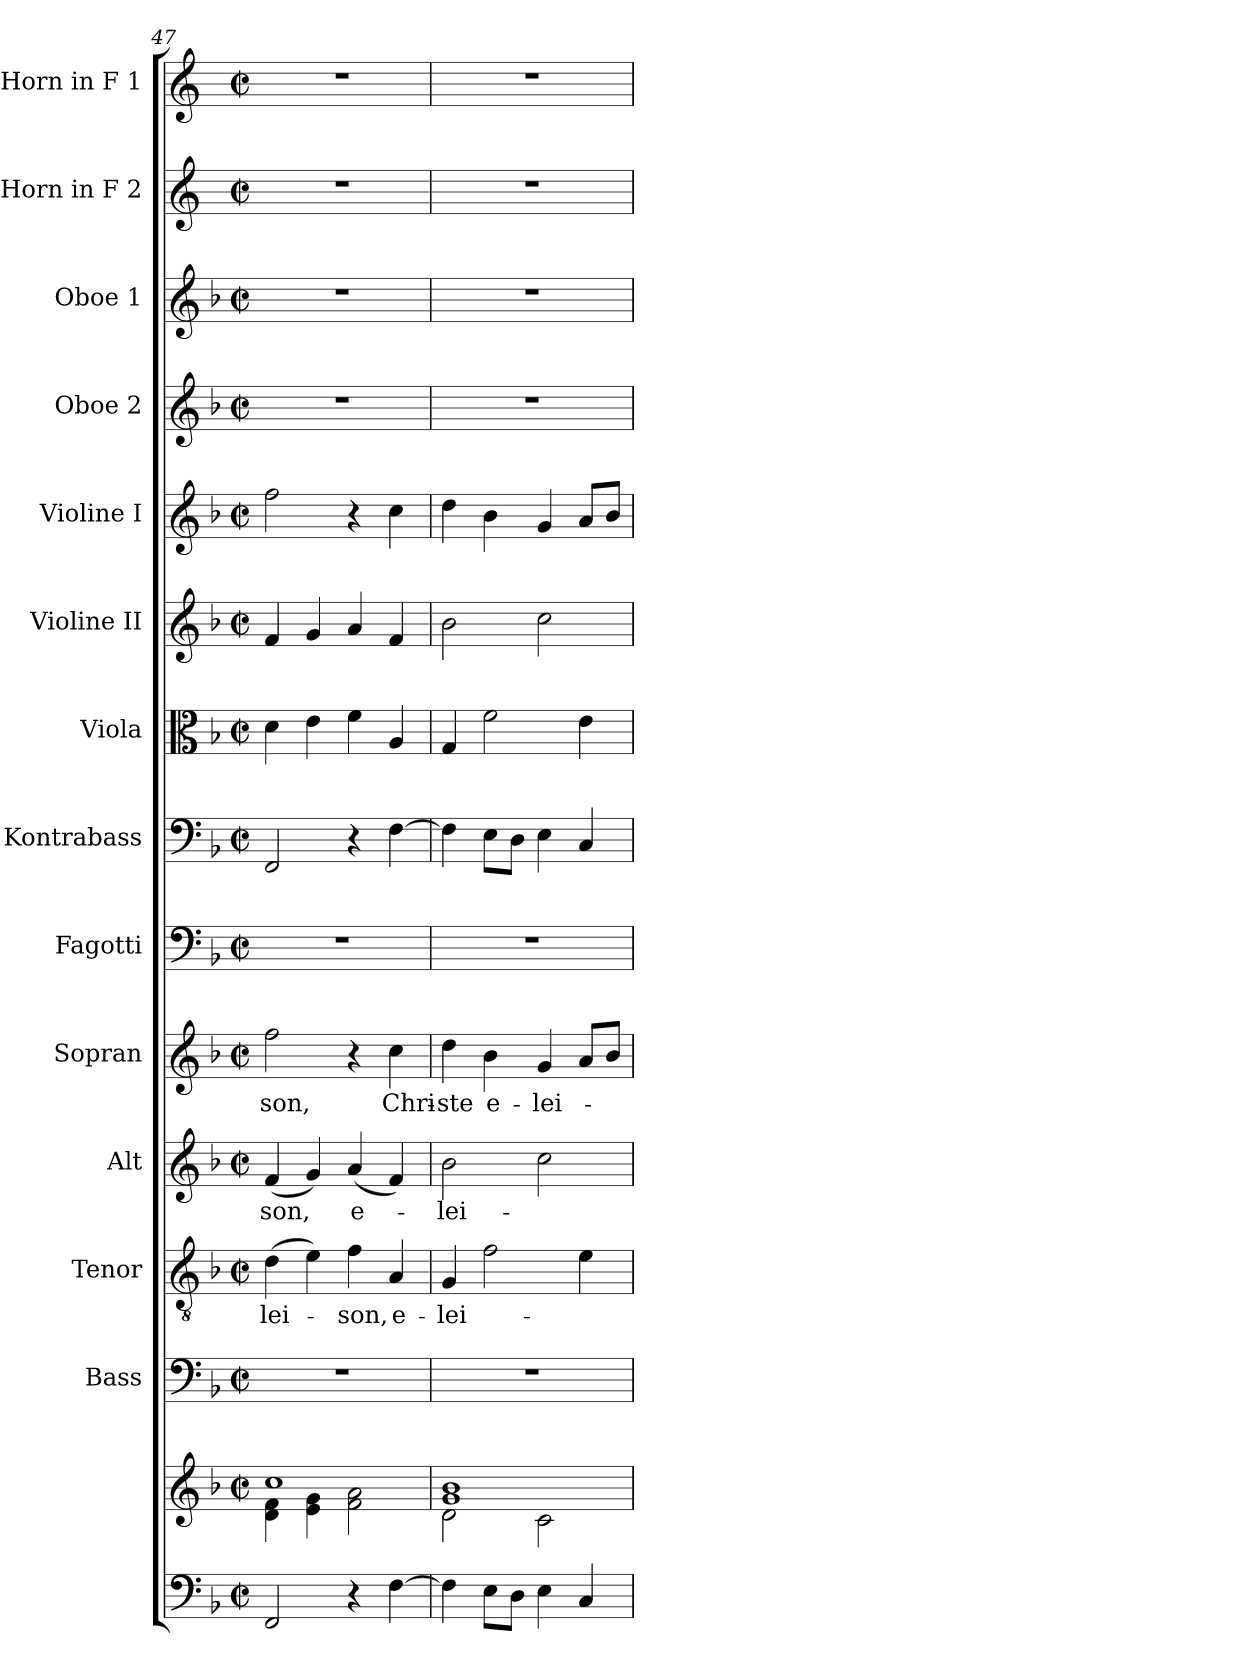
**kern	**kern	**kern	**kern	**text	**kern	**text	**kern	**text	**kern	**kern	**kern	**kern	**kern	**kern	**kern	**kern	**kern
*part14	*part14	*part13	*part12	*part12	*part11	*part11	*part10	*part10	*part9	*part8	*part7	*part6	*part5	*part4	*part3	*part2	*part1
*staff15	*staff14	*staff13	*staff12	*staff12	*staff11	*staff11	*staff10	*staff10	*staff9	*staff8	*staff7	*staff6	*staff5	*staff4	*staff3	*staff2	*staff1
*	*	*I"Bass	*I"Tenor	*	*I"Alt	*	*I"Sopran	*	*I"Fagotti	*I"Kontrabass	*I"Viola	*I"Violine II	*I"Violine I	*I"Oboe 2	*I"Oboe 1	*I"Horn in F 2	*I"Horn in F 1
*	*	*I'B.	*I'T.	*	*I'A.	*	*I'S.	*	*I'Fg.	*I'Kb.	*I'Vla.	*I'Vl. II	*I'Vl. I	*I'Ob. 2	*I'Ob. 1	*	*
*clefF4	*clefG2	*clefF4	*clefGv2	*	*clefG2	*	*clefG2	*	*clefF4	*clefF4	*clefC3	*clefG2	*clefG2	*clefG2	*clefG2	*clefG2	*clefG2
*	*	*	*	*	*	*	*	*	*	*ITrd7c12	*	*	*	*	*	*ITrd4c7	*ITrd4c7
*k[b-]	*k[b-]	*k[b-]	*k[b-]	*	*k[b-]	*	*k[b-]	*	*k[b-]	*k[b-]	*k[b-]	*k[b-]	*k[b-]	*k[b-]	*k[b-]	*k[b-]	*k[b-]
*F:	*F:	*F:	*F:	*	*F:	*	*F:	*	*F:	*F:	*F:	*F:	*F:	*F:	*F:	*F:	*F:
*M2/2	*M2/2	*M2/2	*M2/2	*	*M2/2	*	*M2/2	*	*M2/2	*M2/2	*M2/2	*M2/2	*M2/2	*M2/2	*M2/2	*M2/2	*M2/2
*met(c|)	*met(c|)	*met(c|)	*met(c|)	*	*met(c|)	*	*met(c|)	*	*met(c|)	*met(c|)	*met(c|)	*met(c|)	*met(c|)	*met(c|)	*met(c|)	*met(c|)	*met(c|)
=47	=47	=47	=47	=47	=47	=47	=47	=47	=47	=47	=47	=47	=47	=47	=47	=47	=47
*	*^	*	*	*	*	*	*	*	*	*	*	*	*	*	*	*	*
!	!	!	!	!	!LO:LY:b	!	!LO:LY:b	!	!LO:LY:b	!	!	!	!	!	!	!	!	!
2FF/	1cc	4d\ 4f\	1r	(>4d\	-lei-	(<4f/	-son,	2ff\	-son,	1r	2FFF/	4d\	4f/	2ff\	1r	1r	1r	1r
.	.	4e\ 4g\	.	4e\)	.	4g/)	.	.	.	.	.	4e\	4g/	.	.	.	.	.
!	!	!	!	!	!LO:LY:b	!	!LO:LY:b	!	!	!	!	!	!	!	!	!	!	!
4r	.	2f\ 2a\	.	4f\	-son,	(<4a/	e-	4r	.	.	4r	4f\	4a/	4r	.	.	.	.
!	!	!	!	!	!LO:LY:b	!	!	!	!LO:LY:b	!	!	!	!	!	!	!	!	!
[4F\	.	.	.	4A/	e-	4f/)	.	4cc\	Chri-	.	[4FF\	4A/	4f/	4cc\	.	.	.	.
!!LO:PB:g=z
=48	=48	=48	=48	=48	=48	=48	=48	=48	=48	=48	=48	=48	=48	=48	=48	=48	=48	=48
!	!	!	!	!	!LO:LY:b	!	!LO:LY:b	!	!LO:LY:b	!	!	!	!	!	!	!	!	!
4F\]	1g 1b-	2d\	1r	4G/	-lei-	2b-\	-lei-	4dd\	-ste	1r	4FF\]	4G/	2b-\	4dd\	1r	1r	1r	1r
!	!	!	!	!	!	!	!	!	!LO:LY:b	!	!	!	!	!	!	!	!	!
8E\L	.	.	.	2f\	.	.	.	4b-\	e-	.	8EE\L	2f\	.	4b-\	.	.	.	.
8D\J	.	.	.	.	.	.	.	.	.	.	8DD\J	.	.	.	.	.	.	.
!	!	!	!	!	!	!	!	!	!LO:LY:b	!	!	!	!	!	!	!	!	!
4E\	.	2c\	.	.	.	2cc\	.	4g/	-lei-	.	4EE\	.	2cc\	4g/	.	.	.	.
4C/	.	.	.	4e\	.	.	.	8a/L	.	.	4CC/	4e\	.	8a/L	.	.	.	.
.	.	.	.	.	.	.	.	8b-/J	.	.	.	.	.	8b-/J	.	.	.	.
*	*v	*v	*	*	*	*	*	*	*	*	*	*	*	*	*	*	*	*
=	=	=	=	=	=	=	=	=	=	=	=	=	=	=	=	=	=
*-	*-	*-	*-	*-	*-	*-	*-	*-	*-	*-	*-	*-	*-	*-	*-	*-	*-
